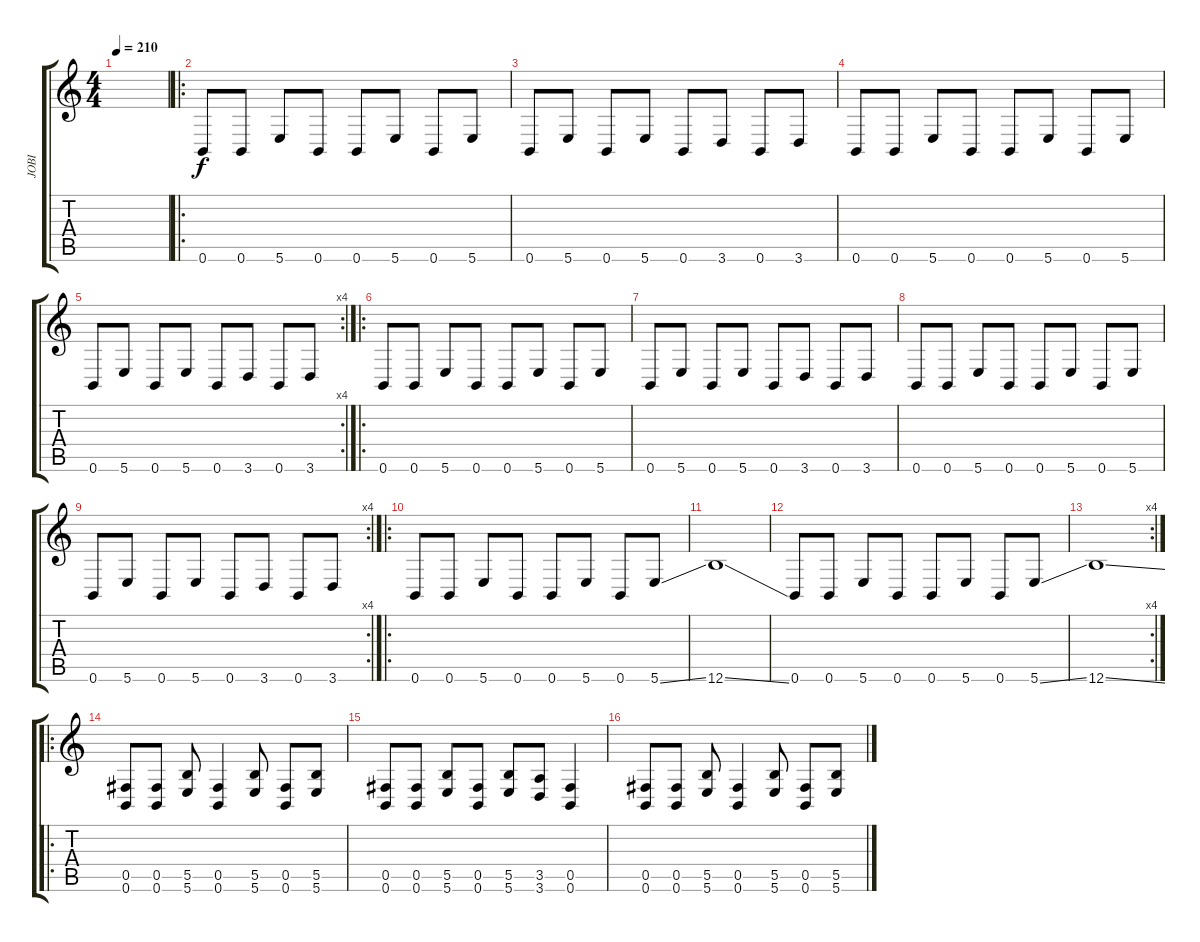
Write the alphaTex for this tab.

\track ("JOBI" "JOBI") {instrument distortionguitar}
\staff {score tabs}
\tuning (Db4 Ab3 E3 B2 Gb2 B1) {hide}
\ts (4 4)
\tempo 210
\clef g2
\ks c
|
\ro
0.6.8 0.6.8 5.6.8 0.6.8 0.6.8 5.6.8 0.6.8 5.6.8 |
0.6.8 5.6.8 0.6.8 5.6.8 0.6.8 3.6.8 0.6.8 3.6.8 |
0.6.8 0.6.8 5.6.8 0.6.8 0.6.8 5.6.8 0.6.8 5.6.8 |
\rc 4
0.6.8 5.6.8 0.6.8 5.6.8 0.6.8 3.6.8 0.6.8 3.6.8 |
\ro
0.6.8 0.6.8 5.6.8 0.6.8 0.6.8 5.6.8 0.6.8 5.6.8 |
0.6.8 5.6.8 0.6.8 5.6.8 0.6.8 3.6.8 0.6.8 3.6.8 |
0.6.8 0.6.8 5.6.8 0.6.8 0.6.8 5.6.8 0.6.8 5.6.8 |
\rc 4
0.6.8 5.6.8 0.6.8 5.6.8 0.6.8 3.6.8 0.6.8 3.6.8 |
\ro
0.6.8 0.6.8 5.6.8 0.6.8 0.6.8 5.6.8 0.6.8 5.6{ss}.8 |
12.6{ss}.1 |
0.6.8 0.6.8 5.6.8 0.6.8 0.6.8 5.6.8 0.6.8 5.6{ss}.8 |
\rc 4
12.6{ss}.1 |
\ro
(0.5 0.6).8 (0.5 0.6).8 (5.5 5.6).8 (0.5 0.6).4 (5.5 5.6).8 (0.5 0.6).8 (5.5 5.6).8 |
(0.5 0.6).8 (0.5 0.6).8 (5.5 5.6).8 (0.5 0.6).8 (5.5 5.6).8 (3.5 3.6).8 (0.5 0.6).4 |
(0.5 0.6).8 (0.5 0.6).8 (5.5 5.6).8 (0.5 0.6).4 (5.5 5.6).8 (0.5 0.6).8 (5.5 5.6).8
